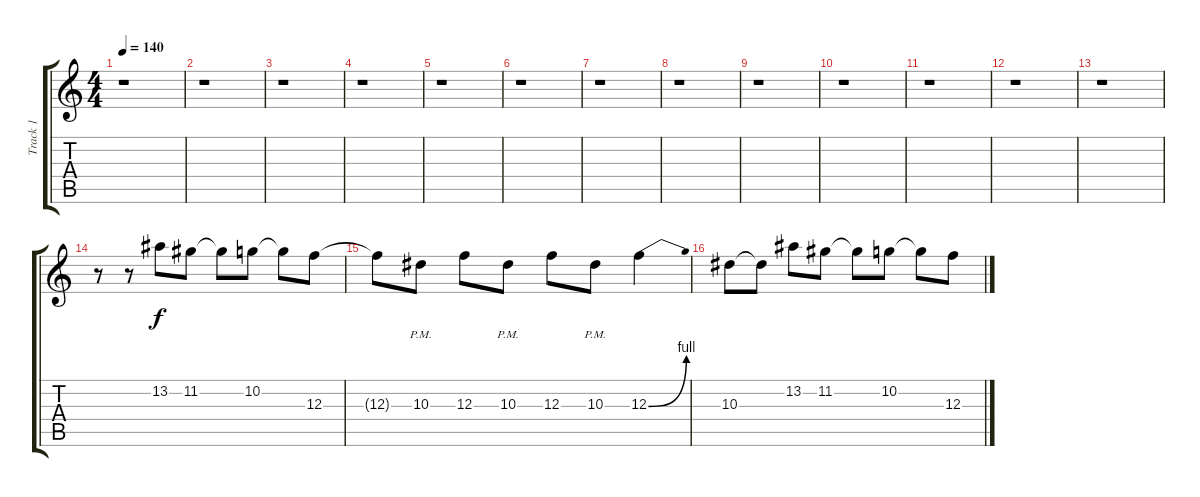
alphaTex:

\track ("Track 1" "Track 1") {instrument distortionguitar}
\staff {score tabs}
\tuning (D4 A3 F3 C3 G2 C2) {hide}
\ts (4 4)
\tempo 140
\clef g2
\ks c
r.1{dy f} |
r.1 |
r.1 |
r.1 |
r.1 |
r.1 |
r.1 |
r.1 |
r.1 |
r.1 |
r.1 |
r.1 |
r.1 |
r.8 r.8 13.2.8 11.2.8 11.2{t}.8 10.2.8 10.2{t}.8 12.3.8 |
12.3{t}.8 10.3{pm}.8 12.3.8 10.3{pm}.8 12.3.8 10.3{pm}.8 12.3{be (bend 0 0 60 4)}.4 |
10.3.8 10.3{t}.8 13.2.8 11.2.8 11.2{t}.8 10.2.8 10.2{t}.8 12.3.8
